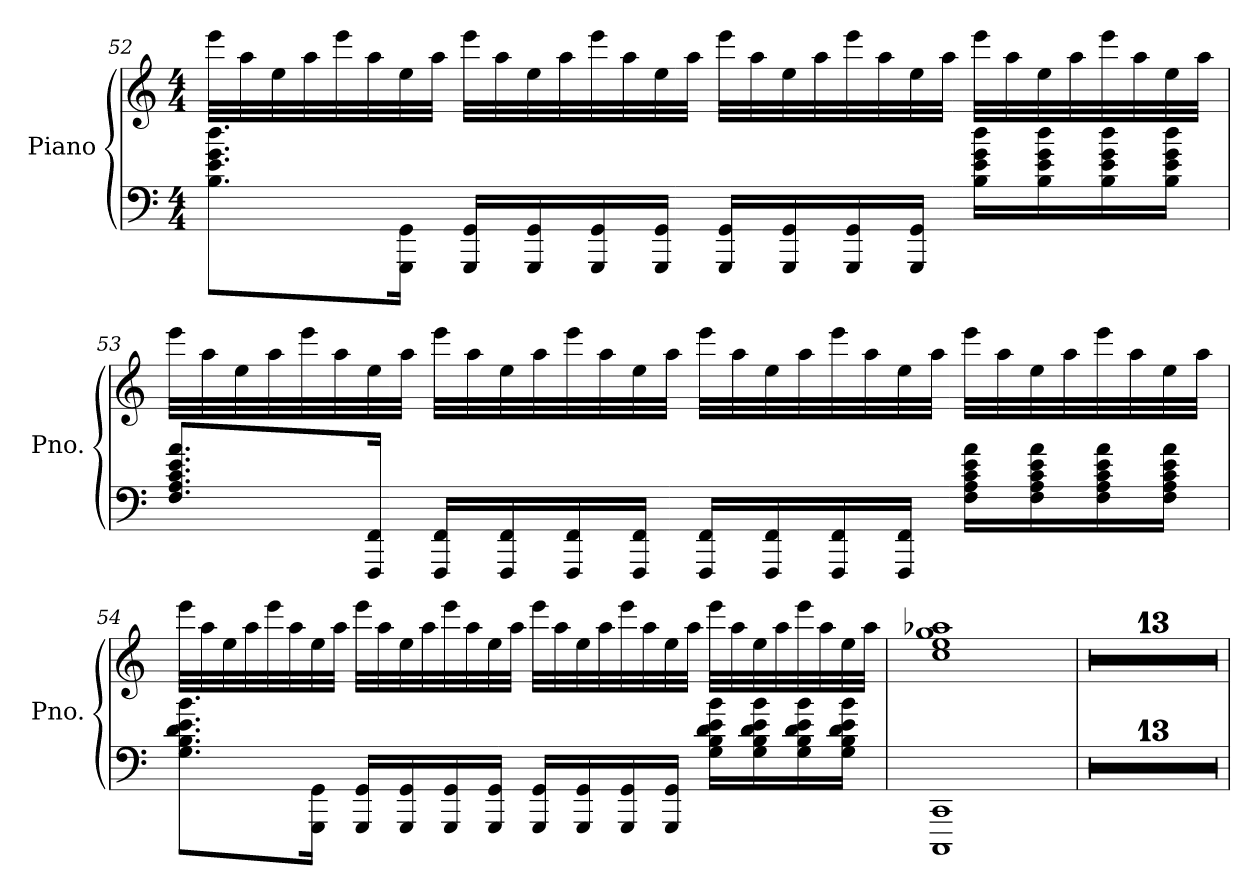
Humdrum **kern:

**kern	**kern
*part1	*part1
*staff2	*staff1
*I"Piano	*
*I'Pno.	*
!!LO:PB:g=z
*clefF4	*clefG2
*k[]	*k[]
*M4/4	*M4/4
=52	=52
8.B\ 8.e\ 8.g\ 8.dd\L	32eee\LLL
.	32aa\
.	32ee\
.	32aa\
.	32eee\
.	32aa\
16GGG\ 16GG\Jk	32ee\
.	32aa\JJJ
16GGG/ 16GG/LL	32eee\LLL
.	32aa\
16GGG/ 16GG/	32ee\
.	32aa\
16GGG/ 16GG/	32eee\
.	32aa\
16GGG/ 16GG/JJ	32ee\
.	32aa\JJJ
16GGG/ 16GG/LL	32eee\LLL
.	32aa\
16GGG/ 16GG/	32ee\
.	32aa\
16GGG/ 16GG/	32eee\
.	32aa\
16GGG/ 16GG/JJ	32ee\
.	32aa\JJJ
16B\ 16e\ 16g\ 16dd\LL	32eee\LLL
.	32aa\
16B\ 16e\ 16g\ 16dd\	32ee\
.	32aa\
16B\ 16e\ 16g\ 16dd\	32eee\
.	32aa\
16B\ 16e\ 16g\ 16dd\JJ	32ee\
.	32aa\JJJ
!!LO:LB:g=z
=53	=53
8.F/ 8.A/ 8.c/ 8.e/ 8.a/L	32eee\LLL
.	32aa\
.	32ee\
.	32aa\
.	32eee\
.	32aa\
16FFF/ 16FF/Jk	32ee\
.	32aa\JJJ
16FFF/ 16FF/LL	32eee\LLL
.	32aa\
16FFF/ 16FF/	32ee\
.	32aa\
16FFF/ 16FF/	32eee\
.	32aa\
16FFF/ 16FF/JJ	32ee\
.	32aa\JJJ
16FFF/ 16FF/LL	32eee\LLL
.	32aa\
16FFF/ 16FF/	32ee\
.	32aa\
16FFF/ 16FF/	32eee\
.	32aa\
16FFF/ 16FF/JJ	32ee\
.	32aa\JJJ
16F\ 16A\ 16c\ 16e\ 16a\LL	32eee\LLL
.	32aa\
16F\ 16A\ 16c\ 16e\ 16a\	32ee\
.	32aa\
16F\ 16A\ 16c\ 16e\ 16a\	32eee\
.	32aa\
16F\ 16A\ 16c\ 16e\ 16a\JJ	32ee\
.	32aa\JJJ
!!LO:LB:g=z
=54	=54
8.G\ 8.B\ 8.d\ 8.e\ 8.b\L	32eee\LLL
.	32aa\
.	32ee\
.	32aa\
.	32eee\
.	32aa\
16GGG\ 16GG\Jk	32ee\
.	32aa\JJJ
16GGG/ 16GG/LL	32eee\LLL
.	32aa\
16GGG/ 16GG/	32ee\
.	32aa\
16GGG/ 16GG/	32eee\
.	32aa\
16GGG/ 16GG/JJ	32ee\
.	32aa\JJJ
16GGG/ 16GG/LL	32eee\LLL
.	32aa\
16GGG/ 16GG/	32ee\
.	32aa\
16GGG/ 16GG/	32eee\
.	32aa\
16GGG/ 16GG/JJ	32ee\
.	32aa\JJJ
16G\ 16B\ 16d\ 16e\ 16b\LL	32eee\LLL
.	32aa\
16G\ 16B\ 16d\ 16e\ 16b\	32ee\
.	32aa\
16G\ 16B\ 16d\ 16e\ 16b\	32eee\
.	32aa\
16G\ 16B\ 16d\ 16e\ 16b\JJ	32ee\
.	32aa\JJJ
=55	=55
1CCC 1CC	1cc 1ee 1gg 1aa-X
=56	=56
1r	1r
=57	=57
1r	1r
!!LO:LB:g=z
=58	=58
1r	1r
=59	=59
1r	1r
=60	=60
1r	1r
=61	=61
1r	1r
=62	=62
1r	1r
=63	=63
1r	1r
=64	=64
1r	1r
=65	=65
1r	1r
=66	=66
1r	1r
=67	=67
1r	1r
=68	=68
1r	1r
=	=
*-	*-
